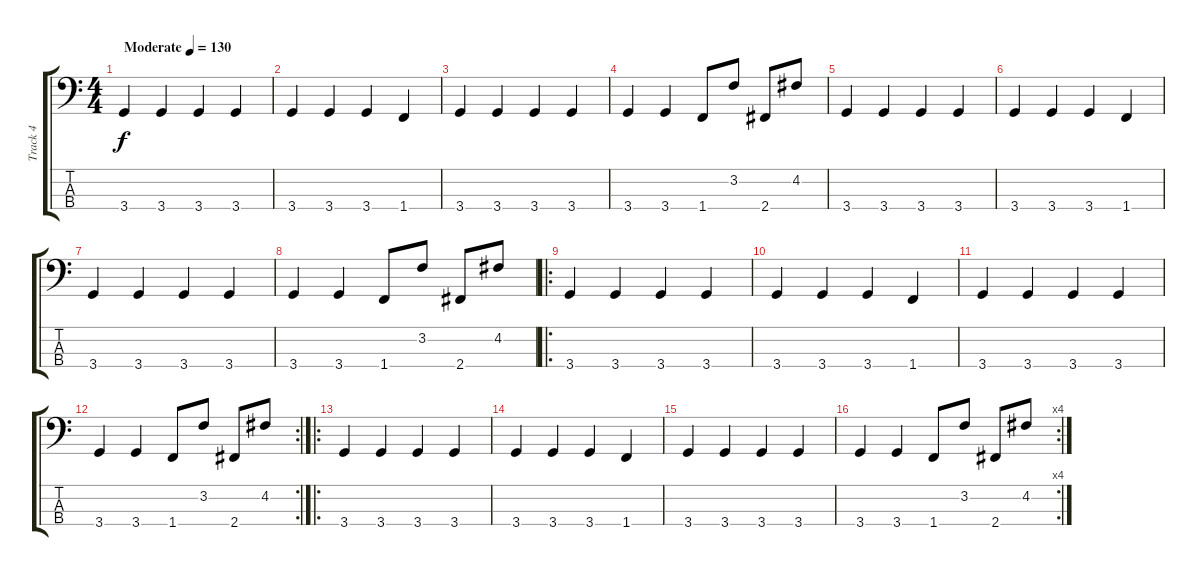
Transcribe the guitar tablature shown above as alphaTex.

\track ("Track 4" "Track 4") {instrument synthbass2}
\staff {score tabs}
\tuning (G2 D2 A1 E1) {hide}
\ts (4 4)
\tempo (130 "Moderate")
\clef f4
\ks c
3.4.4{dy f instrument synthbass2} 3.4.4 3.4.4 3.4.4 |
3.4.4 3.4.4 3.4.4 1.4.4 |
3.4.4 3.4.4 3.4.4 3.4.4 |
3.4.4 3.4.4 1.4.8 3.2.8 2.4.8 4.2.8 |
3.4.4 3.4.4 3.4.4 3.4.4 |
3.4.4 3.4.4 3.4.4 1.4.4 |
3.4.4 3.4.4 3.4.4 3.4.4 |
3.4.4 3.4.4 1.4.8 3.2.8 2.4.8 4.2.8 |
\ro
3.4.4 3.4.4 3.4.4 3.4.4 |
3.4.4 3.4.4 3.4.4 1.4.4 |
3.4.4 3.4.4 3.4.4 3.4.4 |
\rc 2
3.4.4 3.4.4 1.4.8 3.2.8 2.4.8 4.2.8 |
\ro
3.4.4 3.4.4 3.4.4 3.4.4 |
3.4.4 3.4.4 3.4.4 1.4.4 |
3.4.4 3.4.4 3.4.4 3.4.4 |
\rc 4
3.4.4 3.4.4 1.4.8 3.2.8 2.4.8 4.2.8
